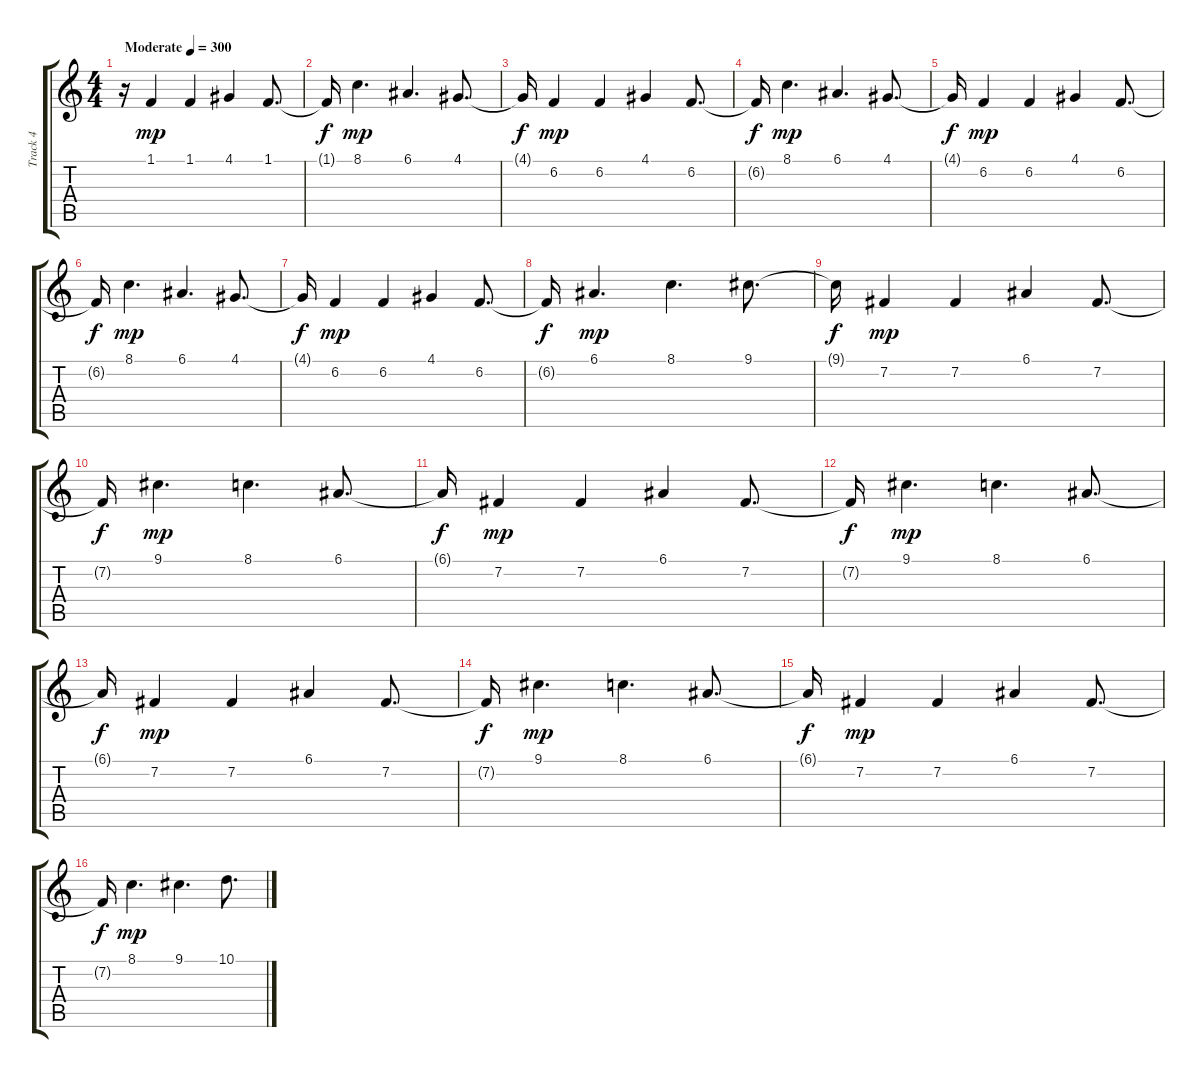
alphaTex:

\track ("Track 4" "Track 4") {instrument lead2sawtooth}
\staff {score tabs}
\tuning (E4 B3 G3 D3 A2 E2) {hide}
\ts (4 4)
\tempo (300 "Moderate")
\clef g2
\ks c
r.16{dy mp instrument lead2sawtooth} 1.1.4 1.1.4 4.1.4 1.1.8{d} |
1.1{t}.16{dy f} 8.1.4{d dy mp} 6.1.4{d} 4.1.8{d} |
4.1{t}.16{dy f} 6.2.4{dy mp} 6.2.4 4.1.4 6.2.8{d} |
6.2{t}.16{dy f} 8.1.4{d dy mp} 6.1.4{d} 4.1.8{d} |
4.1{t}.16{dy f} 6.2.4{dy mp} 6.2.4 4.1.4 6.2.8{d} |
6.2{t}.16{dy f} 8.1.4{d dy mp} 6.1.4{d} 4.1.8{d} |
4.1{t}.16{dy f} 6.2.4{dy mp} 6.2.4 4.1.4 6.2.8{d} |
6.2{t}.16{dy f} 6.1.4{d dy mp} 8.1.4{d} 9.1.8{d} |
9.1{t}.16{dy f} 7.2.4{dy mp} 7.2.4 6.1.4 7.2.8{d} |
7.2{t}.16{dy f} 9.1.4{d dy mp} 8.1.4{d} 6.1.8{d} |
6.1{t}.16{dy f} 7.2.4{dy mp} 7.2.4 6.1.4 7.2.8{d} |
7.2{t}.16{dy f} 9.1.4{d dy mp} 8.1.4{d} 6.1.8{d} |
6.1{t}.16{dy f} 7.2.4{dy mp} 7.2.4 6.1.4 7.2.8{d} |
7.2{t}.16{dy f} 9.1.4{d dy mp} 8.1.4{d} 6.1.8{d} |
6.1{t}.16{dy f} 7.2.4{dy mp} 7.2.4 6.1.4 7.2.8{d} |
7.2{t}.16{dy f} 8.1.4{d dy mp} 9.1.4{d} 10.1.8{d}
